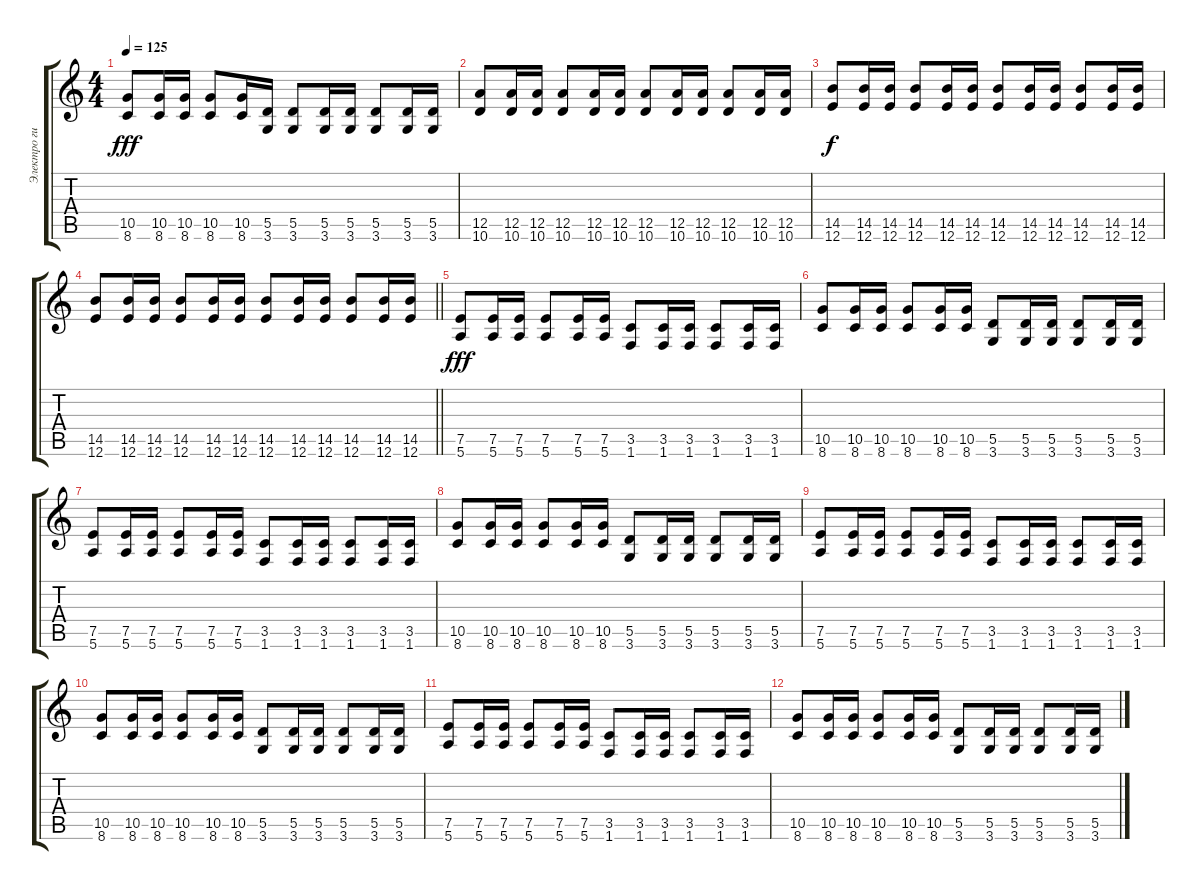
\track ("Электро гитара" "Электро ги") {instrument distortionguitar}
\staff {score tabs}
\tuning (E4 B3 G3 D3 A2 E2) {hide}
\ts (4 4)
\tempo 125
\clef g2
\ks c
(10.5 8.6).8{dy fff} (10.5 8.6).16 (10.5 8.6).16 (10.5 8.6).8 (10.5 8.6).16 (5.5 3.6).16 (5.5 3.6).8 (5.5 3.6).16 (5.5 3.6).16 (5.5 3.6).8 (5.5 3.6).16 (5.5 3.6).16 |
(12.5 10.6).8 (12.5 10.6).16 (12.5 10.6).16 (12.5 10.6).8 (12.5 10.6).16 (12.5 10.6).16 (12.5 10.6).8 (12.5 10.6).16 (12.5 10.6).16 (12.5 10.6).8 (12.5 10.6).16 (12.5 10.6).16 |
(14.5 12.6).8{dy f} (14.5 12.6).16 (14.5 12.6).16 (14.5 12.6).8 (14.5 12.6).16 (14.5 12.6).16 (14.5 12.6).8 (14.5 12.6).16 (14.5 12.6).16 (14.5 12.6).8 (14.5 12.6).16 (14.5 12.6).16 |
\barLineRight lightlight
(14.5 12.6).8 (14.5 12.6).16 (14.5 12.6).16 (14.5 12.6).8 (14.5 12.6).16 (14.5 12.6).16 (14.5 12.6).8 (14.5 12.6).16 (14.5 12.6).16 (14.5 12.6).8 (14.5 12.6).16 (14.5 12.6).16 |
(7.5 5.6).8{dy fff} (7.5 5.6).16 (7.5 5.6).16 (7.5 5.6).8 (7.5 5.6).16 (7.5 5.6).16 (3.5 1.6).8 (3.5 1.6).16 (3.5 1.6).16 (3.5 1.6).8 (3.5 1.6).16 (3.5 1.6).16 |
(10.5 8.6).8 (10.5 8.6).16 (10.5 8.6).16 (10.5 8.6).8 (10.5 8.6).16 (10.5 8.6).16 (5.5 3.6).8 (5.5 3.6).16 (5.5 3.6).16 (5.5 3.6).8 (5.5 3.6).16 (5.5 3.6).16 |
(7.5 5.6).8 (7.5 5.6).16 (7.5 5.6).16 (7.5 5.6).8 (7.5 5.6).16 (7.5 5.6).16 (3.5 1.6).8 (3.5 1.6).16 (3.5 1.6).16 (3.5 1.6).8 (3.5 1.6).16 (3.5 1.6).16 |
(10.5 8.6).8 (10.5 8.6).16 (10.5 8.6).16 (10.5 8.6).8 (10.5 8.6).16 (10.5 8.6).16 (5.5 3.6).8 (5.5 3.6).16 (5.5 3.6).16 (5.5 3.6).8 (5.5 3.6).16 (5.5 3.6).16 |
(7.5 5.6).8 (7.5 5.6).16 (7.5 5.6).16 (7.5 5.6).8 (7.5 5.6).16 (7.5 5.6).16 (3.5 1.6).8 (3.5 1.6).16 (3.5 1.6).16 (3.5 1.6).8 (3.5 1.6).16 (3.5 1.6).16 |
(10.5 8.6).8 (10.5 8.6).16 (10.5 8.6).16 (10.5 8.6).8 (10.5 8.6).16 (10.5 8.6).16 (5.5 3.6).8 (5.5 3.6).16 (5.5 3.6).16 (5.5 3.6).8 (5.5 3.6).16 (5.5 3.6).16 |
(7.5 5.6).8 (7.5 5.6).16 (7.5 5.6).16 (7.5 5.6).8 (7.5 5.6).16 (7.5 5.6).16 (3.5 1.6).8 (3.5 1.6).16 (3.5 1.6).16 (3.5 1.6).8 (3.5 1.6).16 (3.5 1.6).16 |
(10.5 8.6).8 (10.5 8.6).16 (10.5 8.6).16 (10.5 8.6).8 (10.5 8.6).16 (10.5 8.6).16 (5.5 3.6).8 (5.5 3.6).16 (5.5 3.6).16 (5.5 3.6).8 (5.5 3.6).16 (5.5 3.6).16
